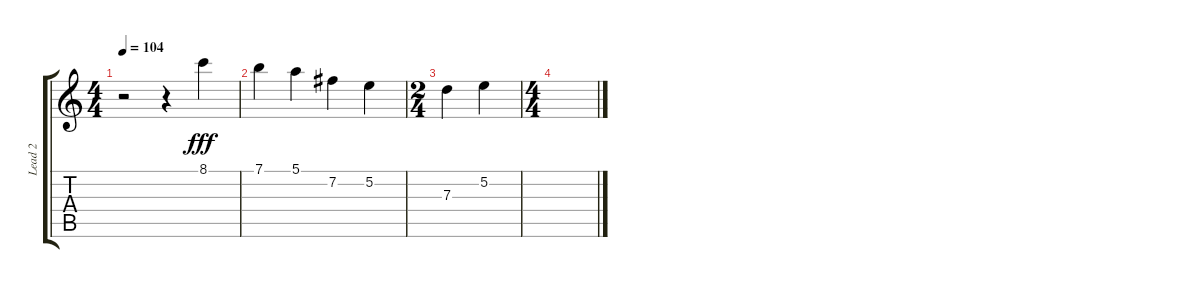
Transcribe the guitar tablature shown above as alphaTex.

\track ("Lead 2" "Lead 2") {instrument distortionguitar}
\staff {score tabs}
\tuning (E4 B3 G3 D3 A2 E2) {hide}
\ts (4 4)
\tempo 104
\clef g2
\ks c
r.2{dy f balance 8} r.4 8.1.4{dy fff} |
7.1.4 5.1.4 7.2.4 5.2.4 |
\ts (2 4)
7.3.4 5.2.4 |
\ts (4 4)
